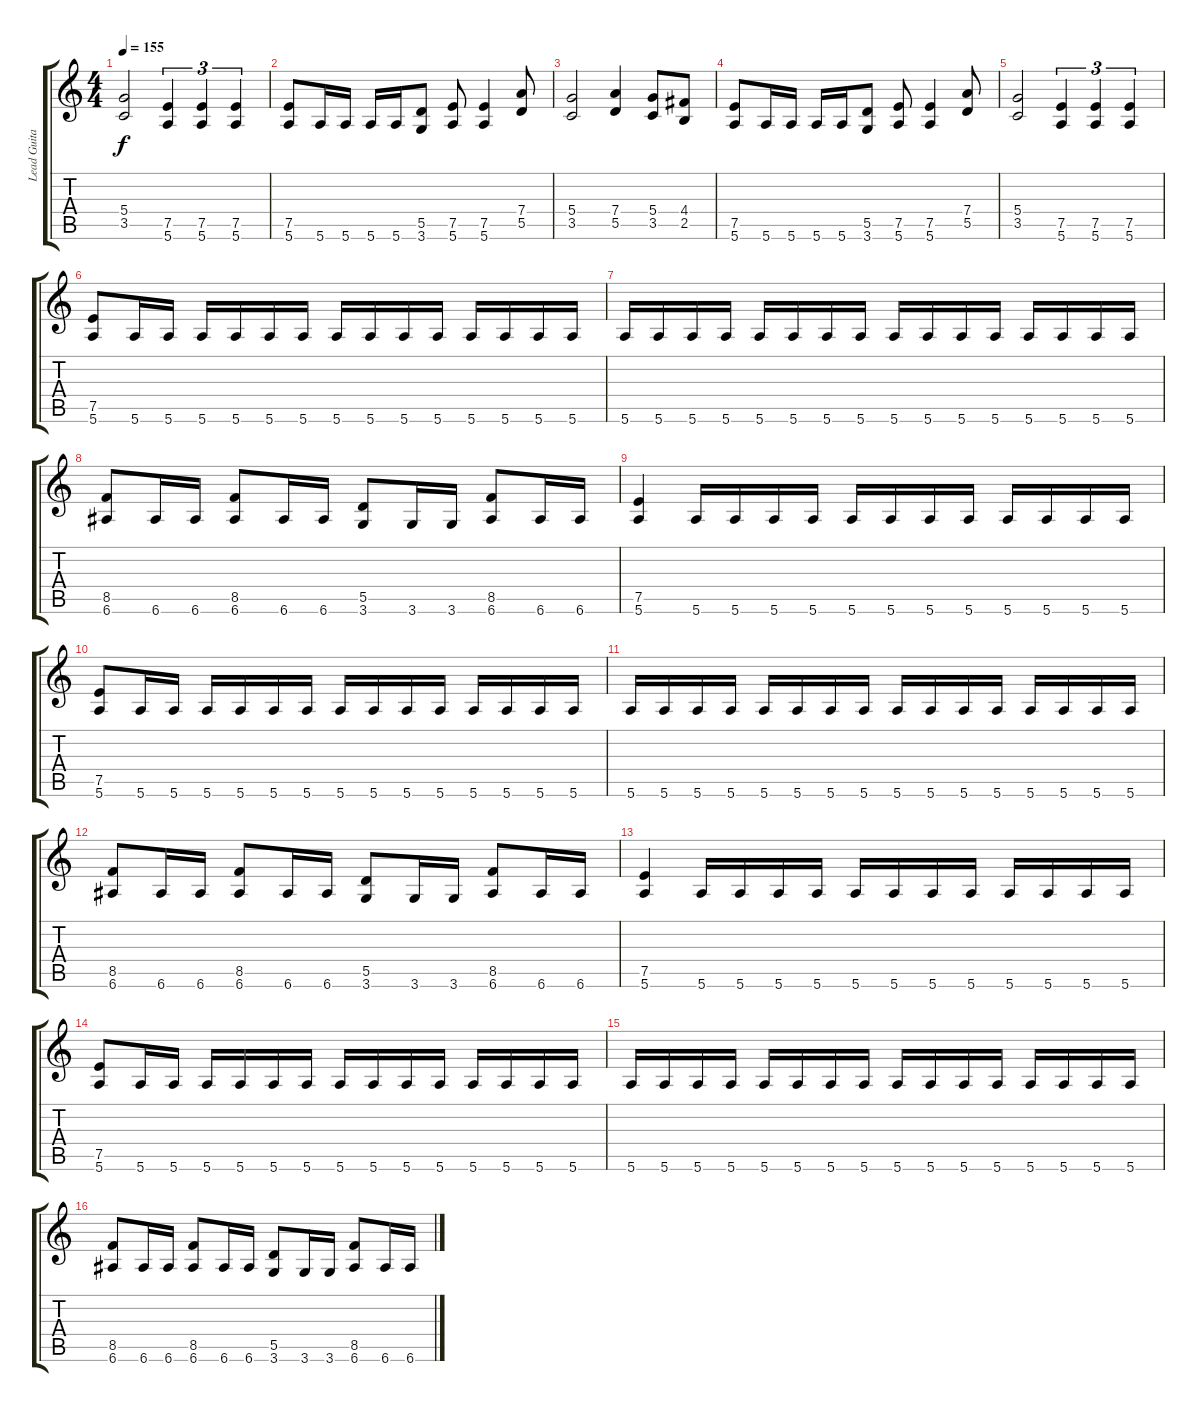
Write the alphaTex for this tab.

\track ("Lead Guitar" "Lead Guita") {instrument distortionguitar}
\staff {score tabs}
\tuning (E4 B3 G3 D3 A2 E2) {hide}
\ts (4 4)
\tempo 155
\clef g2
\ks c
(5.4 3.5).2{dy f} (7.5 5.6).4{tu (3 2)} (7.5 5.6).4{tu (3 2)} (7.5 5.6).4{tu (3 2)} |
(7.5 5.6).8 5.6.16 5.6.16 5.6.16 5.6.16 (5.5 3.6).8 (7.5 5.6).8 (7.5 5.6).4 (7.4 5.5).8 |
(5.4 3.5).2 (7.4 5.5).4 (5.4 3.5).8 (4.4 2.5).8 |
(7.5 5.6).8 5.6.16 5.6.16 5.6.16 5.6.16 (5.5 3.6).8 (7.5 5.6).8 (7.5 5.6).4 (7.4 5.5).8 |
(5.4 3.5).2 (7.5 5.6).4{tu (3 2)} (7.5 5.6).4{tu (3 2)} (7.5 5.6).4{tu (3 2)} |
(7.5 5.6).8 5.6.16 5.6.16 5.6.16 5.6.16 5.6.16 5.6.16 5.6.16 5.6.16 5.6.16 5.6.16 5.6.16 5.6.16 5.6.16 5.6.16 |
5.6.16 5.6.16 5.6.16 5.6.16 5.6.16 5.6.16 5.6.16 5.6.16 5.6.16 5.6.16 5.6.16 5.6.16 5.6.16 5.6.16 5.6.16 5.6.16 |
(8.5 6.6).8 6.6.16 6.6.16 (8.5 6.6).8 6.6.16 6.6.16 (5.5 3.6).8 3.6.16 3.6.16 (8.5 6.6).8 6.6.16 6.6.16 |
(7.5 5.6).4 5.6.16 5.6.16 5.6.16 5.6.16 5.6.16 5.6.16 5.6.16 5.6.16 5.6.16 5.6.16 5.6.16 5.6.16 |
(7.5 5.6).8 5.6.16 5.6.16 5.6.16 5.6.16 5.6.16 5.6.16 5.6.16 5.6.16 5.6.16 5.6.16 5.6.16 5.6.16 5.6.16 5.6.16 |
5.6.16 5.6.16 5.6.16 5.6.16 5.6.16 5.6.16 5.6.16 5.6.16 5.6.16 5.6.16 5.6.16 5.6.16 5.6.16 5.6.16 5.6.16 5.6.16 |
(8.5 6.6).8 6.6.16 6.6.16 (8.5 6.6).8 6.6.16 6.6.16 (5.5 3.6).8 3.6.16 3.6.16 (8.5 6.6).8 6.6.16 6.6.16 |
(7.5 5.6).4 5.6.16 5.6.16 5.6.16 5.6.16 5.6.16 5.6.16 5.6.16 5.6.16 5.6.16 5.6.16 5.6.16 5.6.16 |
(7.5 5.6).8 5.6.16 5.6.16 5.6.16 5.6.16 5.6.16 5.6.16 5.6.16 5.6.16 5.6.16 5.6.16 5.6.16 5.6.16 5.6.16 5.6.16 |
5.6.16 5.6.16 5.6.16 5.6.16 5.6.16 5.6.16 5.6.16 5.6.16 5.6.16 5.6.16 5.6.16 5.6.16 5.6.16 5.6.16 5.6.16 5.6.16 |
(8.5 6.6).8 6.6.16 6.6.16 (8.5 6.6).8 6.6.16 6.6.16 (5.5 3.6).8 3.6.16 3.6.16 (8.5 6.6).8 6.6.16 6.6.16
